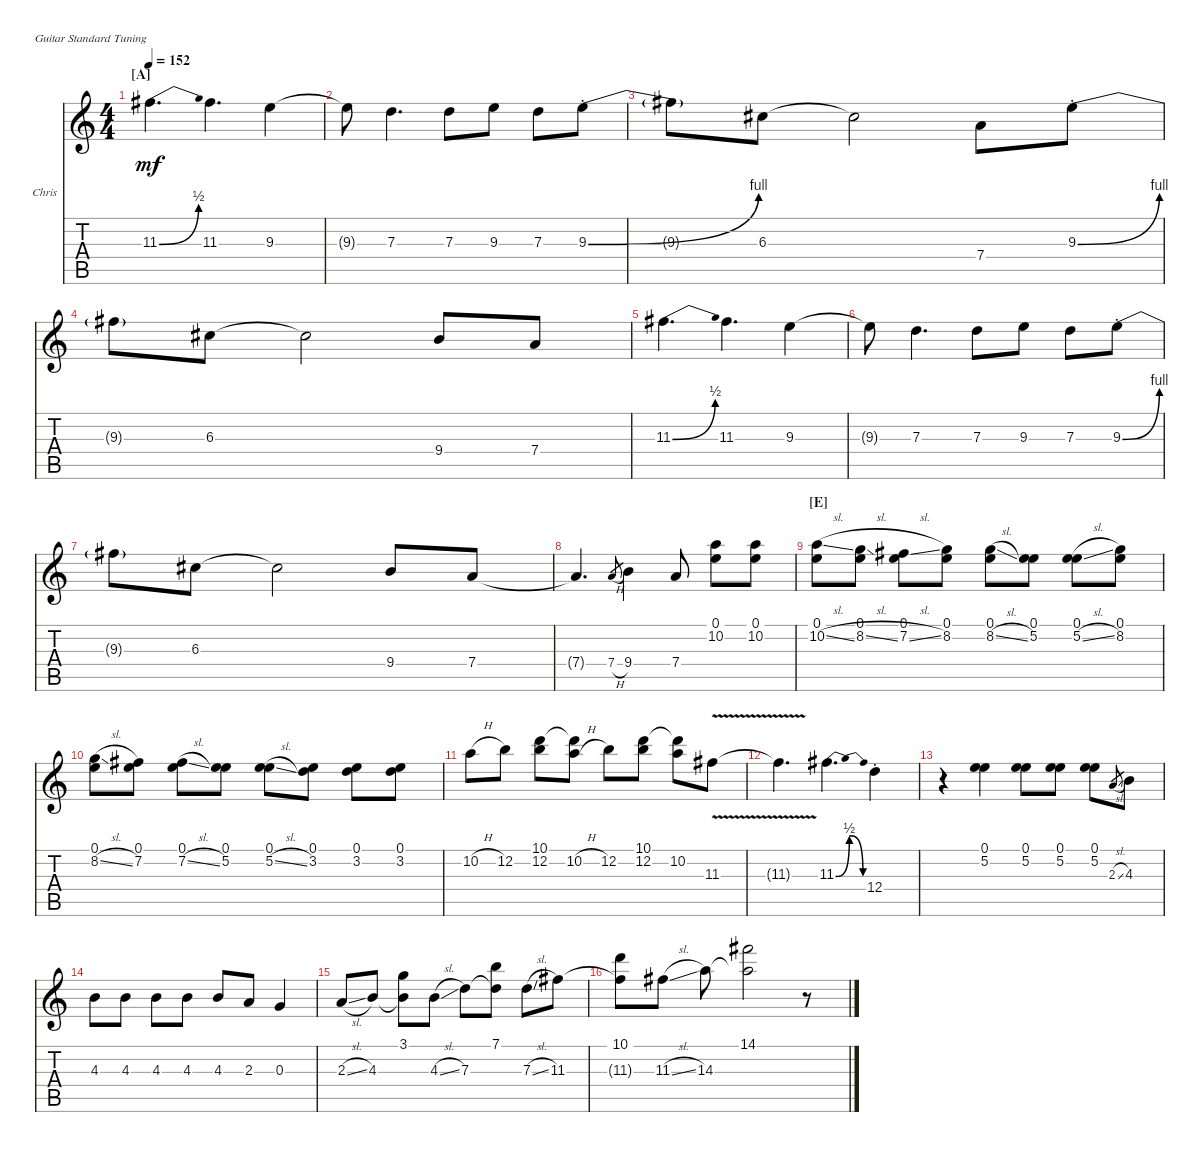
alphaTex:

\defaultSystemsLayout 4
\bracketExtendMode nobrackets
\firstSystemTrackNameOrientation horizontal
\otherSystemsTrackNameOrientation horizontal
\track ("Guitar 2 (Chris Shiflett)" "Chris") {instrument distortionguitar}
\staff {score tabs}
\tuning (E4 B3 G3 D3 A2 E2)
\ts (4 4)
\section ("A" "")
\tempo 152
\clef g2
\scale
0.333333
\ks c
11.3{be (bend 0 0 34.199999999999996 2)}.4{d dy mf} 11.3.4{d} 9.3.4 |
\scale
0.333333 9.3{t}.8 7.3.4{d} 7.3.8 9.3.8 7.3.8 9.3{be (bend 0 0 15 4) st}.8 |
\scale
0.333333 9.3{t}.8 6.3.8 6.3{t}.2 7.4.8 9.3{be (bend 0 0 15 4) st}.8 |
\scale
0.333333 9.3{t}.8 6.3.8 6.3{t}.2 9.4.8 7.4.8 |
\scale
0.333333 11.3{be (bend 0 0 34.199999999999996 2)}.4{d} 11.3.4{d} 9.3.4 |
\scale
0.333333 9.3{t}.8 7.3.4{d} 7.3.8 9.3.8 7.3.8 9.3{be (bend 0 0 15 4) st}.8 |
\scale
0.333333 9.3{t}.8 6.3.8 6.3{t}.2 9.4.8 7.4.8 |
\scale
0.333333 7.4{t}.4{d} 7.4{h}.8{gr} 9.4.4 7.4.8 (0.1 10.2).8 (0.1 10.2).8 |
\section ("E" "")
\scale
0.333333 (0.1 10.2{sl}).8 (0.1 8.2{sl}).8 (0.1 7.2{sl}).8 (0.1 8.2).8 (0.1 8.2{sl}).8 (0.1 5.2).8 (5.2{sl} 0.1).8 (0.1 8.2).8 |
\scale
0.333333 (0.1 8.2{sl}).8 (0.1 7.2).8 (0.1 7.2{sl}).8 (0.1 5.2).8 (5.2{sl} 0.1).8 (0.1 3.2).8 (0.1 3.2).8 (0.1 3.2).8 |
\scale
0.333333 10.2{h}.8 12.2.8 (10.1 12.2).8 (10.2{h} 10.1{t}).8 12.2.8 (10.1 12.2).8 (10.2 10.1{t}).8 11.3{v}.8 |
\scale
0.333333 11.3{t}.4{d} 11.3{be (bendrelease 0 0 19.8 2 35.4 2 50.4 0)}.4{d} 12.4{st}.4 |
\scale
0.333333 r.4 (5.2 0.1).4 (0.1 5.2).8 (5.2 0.1).8 (5.2 0.1).8 2.3{sl}.8{gr} 4.3.8 |
\scale
0.333333 4.3.8 4.3.8 4.3.8 4.3.8 4.3.8 2.3.8 0.3.4 |
\scale
0.333333 2.3{sl}.8 4.3.8 (3.1 4.3{t}).8 4.3{sl}.8 7.3.8 (7.1 7.3{t}).8 7.3{sl}.8 11.3.8 |
\scale
0.333333 (10.1 11.3{t}).8 11.3{sl}.8 14.3.8 (14.1 14.3{t}).2 r.8
